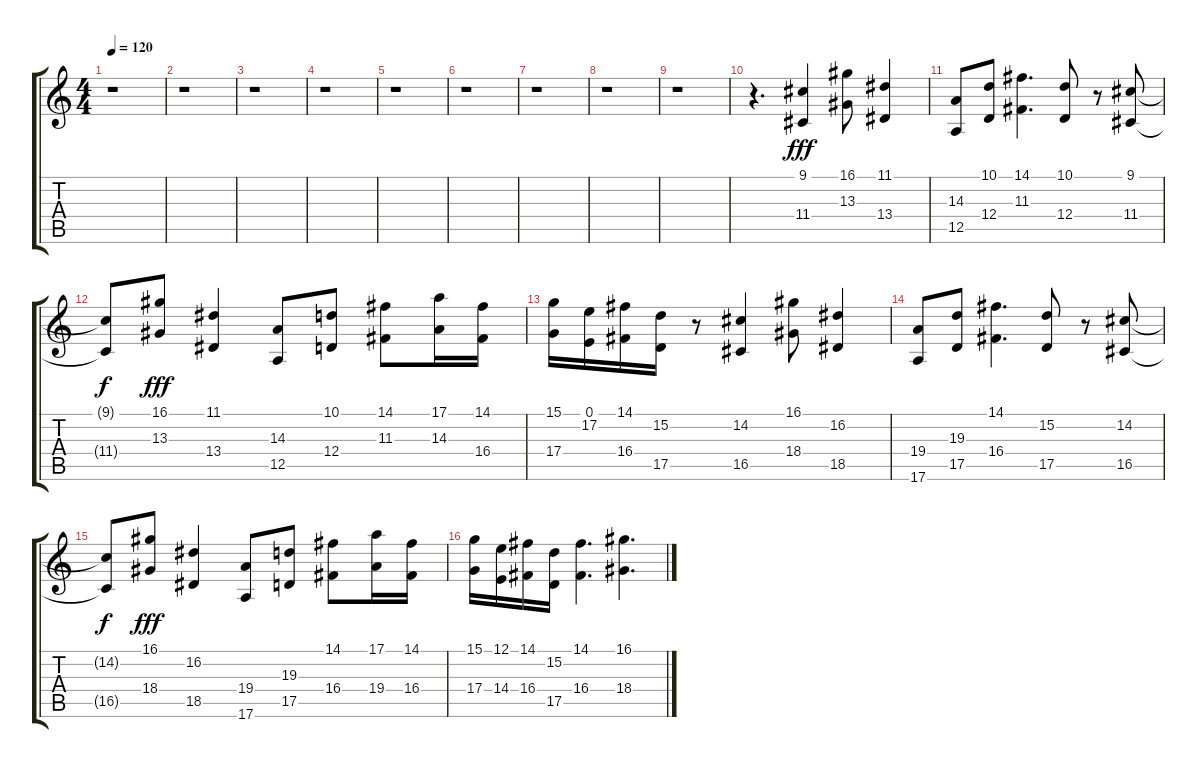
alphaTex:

\track "" {instrument stringensemble1}
\staff {score tabs}
\tuning (E4 B3 G3 D3 A2 E2) {hide}
\ts (4 4)
\tempo 120
\clef g2
\ks c
r.1{dy f} |
r.1 |
r.1 |
r.1 |
r.1 |
r.1 |
r.1 |
r.1 |
r.1 |
r.4{d} (9.1 11.4).4{dy fff} (16.1 13.3).8 (11.1 13.4).4 |
(14.3 12.5).8 (10.1 12.4).8 (14.1 11.3).4{d} (10.1 12.4).8 r.8 (9.1 11.4).8 |
(9.1{t} 11.4{t}).8{dy f} (16.1 13.3).8{dy fff} (11.1 13.4).4 (14.3 12.5).8 (10.1 12.4).8 (14.1 11.3).8 (17.1 14.3).16 (14.1 16.4).16 |
(15.1 17.4).16 (0.1 17.2).16 (14.1 16.4).16 (15.2 17.5).16 r.8 (14.2 16.5).4 (16.1 18.4).8 (16.2 18.5).4 |
(19.4 17.6).8 (19.3 17.5).8 (14.1 16.4).4{d} (15.2 17.5).8 r.8 (14.2 16.5).8 |
(14.2{t} 16.5{t}).8{dy f} (16.1 18.4).8{dy fff} (16.2 18.5).4 (19.4 17.6).8 (19.3 17.5).8 (14.1 16.4).8 (17.1 19.4).16 (14.1 16.4).16 |
(15.1 17.4).16 (12.1 14.4).16 (14.1 16.4).16 (15.2 17.5).16 (14.1 16.4).4{d volume 11 balance 8} (16.1 18.4).4{d}
